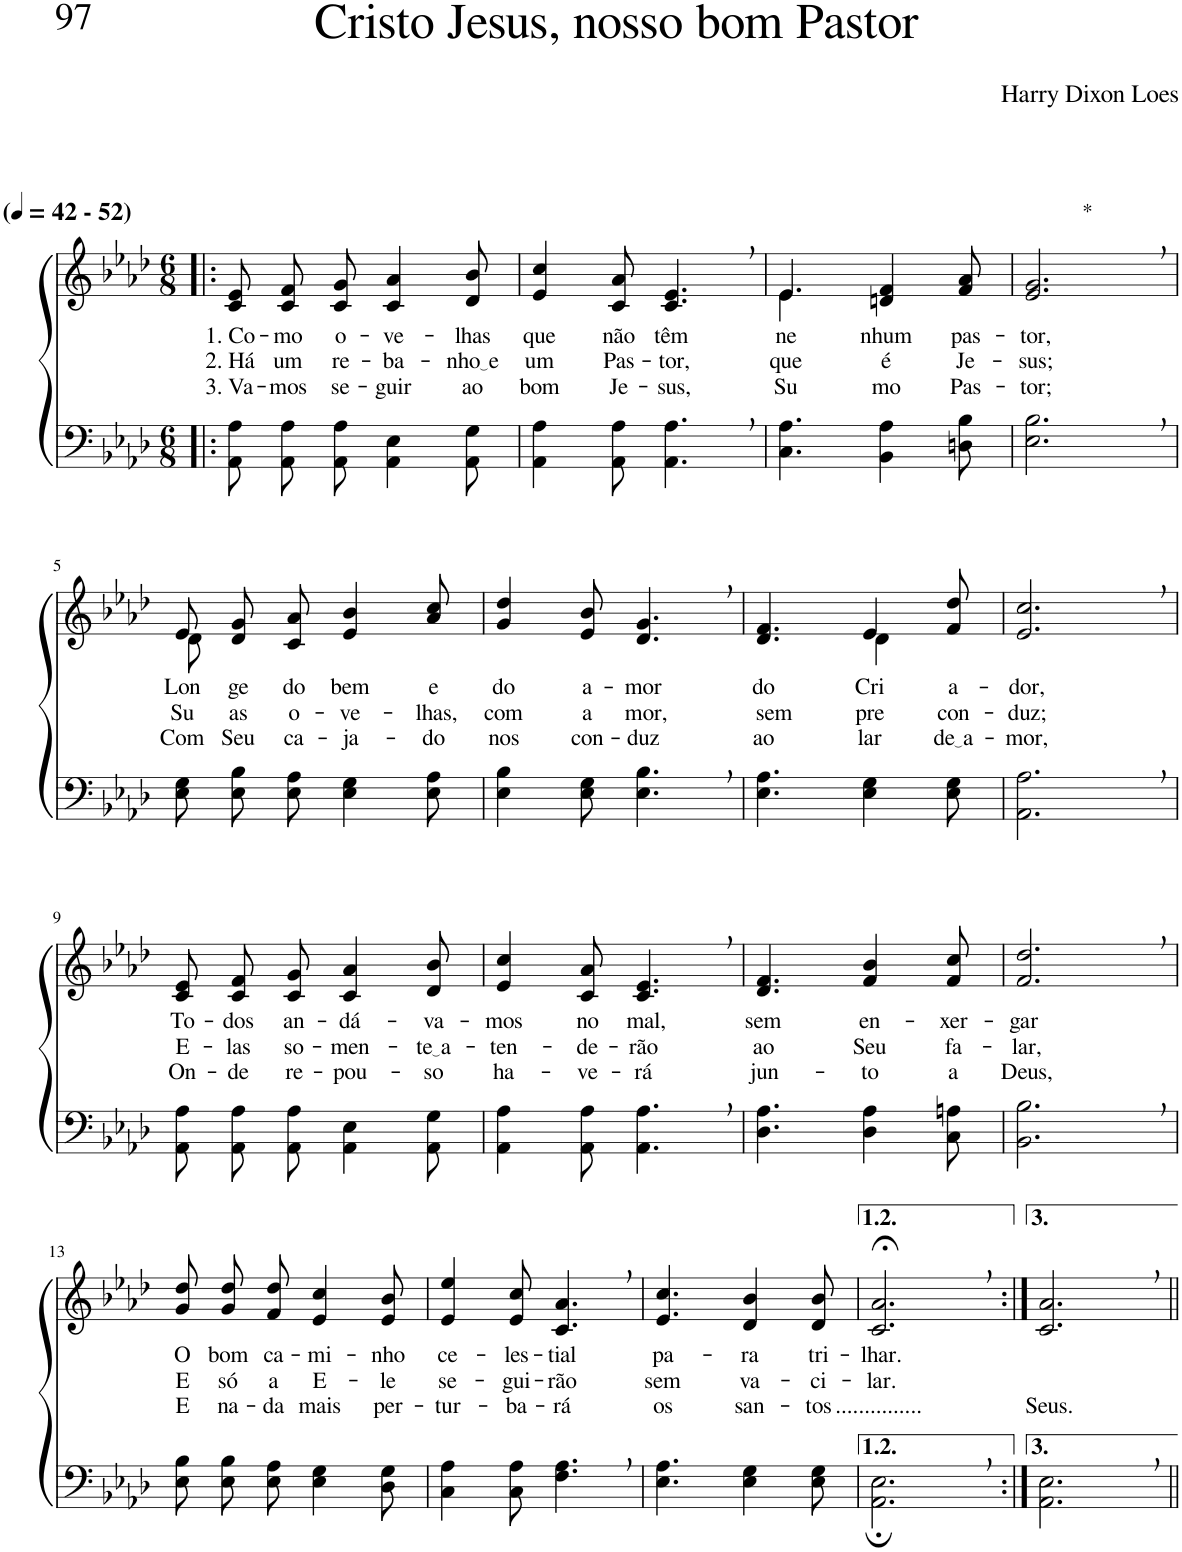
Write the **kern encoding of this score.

**kern	**kern	**text	**text	**text
*part2	*part1	*part1	*part1	*part1
*staff2	*staff1	*staff1	*staff1	*staff1
*I"Parte III e IV	*I"Parte I e II	*	*	*
*clefF4	*clefG2	*	*	*
*k[b-e-a-d-]	*k[b-e-a-d-]	*	*	*
*M6/8	*M6/8	*	*	*
*MM42	*MM42	*	*	*
=1!|:	=1!|:	=1!|:	=1!|:	=1!|:
!	!LO:TX:a:B:t=(	!	!	!
!	!LO:TX:a:B:t=- 52)	!	!	!
!	!	!LO:LY:b	!LO:LY:b	!LO:LY:b
8AA-\ 8A-\L	8c/ 8e-/L	1. Co-	2. Há	3. Va-
!	!	!LO:LY:b	!LO:LY:b	!LO:LY:b
8AA-\ 8A-\	8c/ 8f/	-mo	um	-mos
!	!	!LO:LY:b	!LO:LY:b	!LO:LY:b
8AA-\ 8A-\J	8c/ 8g/J	o-	re-	se-
!	!	!LO:LY:b	!LO:LY:b	!LO:LY:b
4AA-\ 4E-\	4c/ 4a-/	-ve-	-ba-	-guir
!	!	!LO:LY:b	!LO:LY:b	!LO:LY:b
8AA-\ 8G\	8d-/ 8b-/	-lhas	nho e	ao
=2	=2	=2	=2	=2
!	!	!LO:LY:b	!LO:LY:b	!LO:LY:b
4AA-\ 4A-\	4e-/ 4cc/	que	um	bom
!	!	!LO:LY:b	!LO:LY:b	!LO:LY:b
8AA-\ 8A-\	8c/ 8a-/	não	Pas-	Je-
!	!	!LO:LY:b	!LO:LY:b	!LO:LY:b
4.AA-\, 4.A-\,	4.c/, 4.e-/,	têm	-tor,	-sus,
=3	=3	=3	=3	=3
*	*^	*	*	*
!	!	!	!LO:LY:b	!LO:LY:b	!LO:LY:b
4.C\ 4.A-\	4.e-/	4.e-\	ne-	que	Su-
!	!	!	!LO:LY:b	!LO:LY:b	!LO:LY:b
4BB-\ 4A-\	4dn/ 4f/	4.ryy	-nhum	é	-mo
!	!	!	!LO:LY:b	!LO:LY:b	!LO:LY:b
8Dn\ 8B-\	8f/ 8a-/	.	pas-	Je-	Pas-
*	*v	*v	*	*	*
=4	=4	=4	=4	=4
!	!LO:TX:a:t=*	!	!	!
!	!	!LO:LY:b	!LO:LY:b	!LO:LY:b
2.E-\, 2.B-\,	2.e-/, 2.g/,	-tor,	-sus;	-tor;
!!LO:LB:g=z
=5	=5	=5	=5	=5
*	*^	*	*	*
!	!	!	!LO:LY:b	!LO:LY:b	!LO:LY:b
8E-\ 8G\L	8e-/L	8d-\	Lon-	Su-	Com
!	!	!	!LO:LY:b	!LO:LY:b	!LO:LY:b
8E-\ 8B-\	8d-/ 8g/	2ryy	-ge	-as	Seu
!	!	!	!LO:LY:b	!LO:LY:b	!LO:LY:b
8E-\ 8A-\J	8c/ 8a-/J	.	do	o-	ca-
!	!	!	!LO:LY:b	!LO:LY:b	!LO:LY:b
4E-\ 4G\	4e-/ 4b-/	.	bem	-ve-	-ja-
!	!	!	!LO:LY:b	!LO:LY:b	!LO:LY:b
8E-\ 8A-\	8a-/ 8cc/	8ryy	e	-lhas,	-do
=6	=6	=6	=6	=6	=6
!	!	!	!LO:LY:b	!LO:LY:b	!LO:LY:b
*	*v	*v	*	*	*
4E-\ 4B-\	4g/ 4dd-/	do	com	nos
!	!	!LO:LY:b	!LO:LY:b	!LO:LY:b
8E-\ 8G\	8e-/ 8b-/	a-	a	con-
!	!	!LO:LY:b	!LO:LY:b	!LO:LY:b
4.E-\, 4.B-\,	4.d-/, 4.g/,	-mor	mor,	-duz
=7	=7	=7	=7	=7
!	!	!LO:LY:b	!LO:LY:b	!LO:LY:b
*	*^	*	*	*
4.E-\ 4.A-\	4.d-/ 4.f/	4.ryy	do	sem-	ao
!	!	!	!LO:LY:b	!LO:LY:b	!LO:LY:b
4E-\ 4G\	4e-/	4d-\	Cri-	-pre	lar
!	!	!	!LO:LY:b	!LO:LY:b	!LO:LY:b
8E-\ 8G\	8f/ 8dd-/	8ryy	-a-	con-	de a
=8	=8	=8	=8	=8	=8
!	!	!	!LO:LY:b	!LO:LY:b	!LO:LY:b
*	*v	*v	*	*	*
2.AA-\, 2.A-\,	2.e-/, 2.cc/,	-dor,	-duz;	-mor,
!!LO:LB:g=z
=9	=9	=9	=9	=9
!	!	!LO:LY:b	!LO:LY:b	!LO:LY:b
8AA-\ 8A-\L	8c/ 8e-/L	To-	E-	On-
!	!	!LO:LY:b	!LO:LY:b	!LO:LY:b
8AA-\ 8A-\	8c/ 8f/	-dos	-las	-de
!	!	!LO:LY:b	!LO:LY:b	!LO:LY:b
8AA-\ 8A-\J	8c/ 8g/J	an-	so-	re-
!	!	!LO:LY:b	!LO:LY:b	!LO:LY:b
4AA-\ 4E-\	4c/ 4a-/	-dá-	-men-	-pou-
!	!	!LO:LY:b	!LO:LY:b	!LO:LY:b
8AA-\ 8G\	8d-/ 8b-/	-va-	te a	-so
=10	=10	=10	=10	=10
!	!	!LO:LY:b	!LO:LY:b	!LO:LY:b
4AA-\ 4A-\	4e-/ 4cc/	-mos	-ten-	ha-
!	!	!LO:LY:b	!LO:LY:b	!LO:LY:b
8AA-\ 8A-\	8c/ 8a-/	no	-de-	-ve-
!	!	!LO:LY:b	!LO:LY:b	!LO:LY:b
4.AA-\, 4.A-\,	4.c/, 4.e-/,	mal,	-rão	-rá
=11	=11	=11	=11	=11
!	!	!LO:LY:b	!LO:LY:b	!LO:LY:b
4.D-\ 4.A-\	4.d-/ 4.f/	sem	ao	jun-
!	!	!LO:LY:b	!LO:LY:b	!LO:LY:b
4D-\ 4A-\	4f/ 4b-/	en-	Seu	-to
!	!	!LO:LY:b	!LO:LY:b	!LO:LY:b
8C\ 8An\	8f/ 8cc/	-xer-	fa-	a
=12	=12	=12	=12	=12
!	!	!LO:LY:b	!LO:LY:b	!LO:LY:b
2.BB-\, 2.B-\,	2.f/, 2.dd-/,	-gar	-lar,	Deus,
!!LO:LB:g=z
=13	=13	=13	=13	=13
!	!	!LO:LY:b	!LO:LY:b	!LO:LY:b
8E-\ 8B-\L	8g\ 8dd-\L	O	E	E
!	!	!LO:LY:b	!LO:LY:b	!LO:LY:b
8E-\ 8B-\	8g\ 8dd-\	bom	só	na-
!	!	!LO:LY:b	!LO:LY:b	!LO:LY:b
8E-\ 8A-\J	8f\ 8dd-\J	ca-	a	-da
!	!	!LO:LY:b	!LO:LY:b	!LO:LY:b
4E-\ 4G\	4e-/ 4cc/	-mi-	E-	mais
!	!	!LO:LY:b	!LO:LY:b	!LO:LY:b
8D-\ 8G\	8e-/ 8b-/	-nho	-le	per-
=14	=14	=14	=14	=14
!	!	!LO:LY:b	!LO:LY:b	!LO:LY:b
4C\ 4A-\	4e-/ 4ee-/	ce-	se-	-tur-
!	!	!LO:LY:b	!LO:LY:b	!LO:LY:b
8C\ 8A-\	8e-/ 8cc/	-les-	-gui-	-ba-
!	!	!LO:LY:b	!LO:LY:b	!LO:LY:b
4.F\, 4.A-\,	4.c/, 4.a-/,	-tial	-rão	-rá
=15	=15	=15	=15	=15
!	!	!LO:LY:b	!LO:LY:b	!LO:LY:b
4.E-\ 4.A-\	4.e-/ 4.cc/	pa-	sem	os
!	!	!LO:LY:b	!LO:LY:b	!LO:LY:b
4E-\ 4G\	4d-/ 4b-/	-ra	va-	san-
!	!	!LO:LY:b	!LO:LY:b	!LO:LY:b
8E-\ 8G\	8d-/ 8b-/	tri-	-ci-	-tos
=16	=16	=16	=16	=16
!	!	!LO:LY:b	!LO:LY:b	!LO:LY:b
2.AA-\;, 2.E-\;,	2.c/;<, 2.a-/;<,	-lhar.	-lar.	...............
=17:|!	=17:|!	=17:|!	=17:|!	=17:|!
!	!	!	!	!LO:LY:b
2.AA-\, 2.E-\,	2.c/, 2.a-/,	.	.	Seus.
=||	=||	=||	=||	=||
*-	*-	*-	*-	*-
